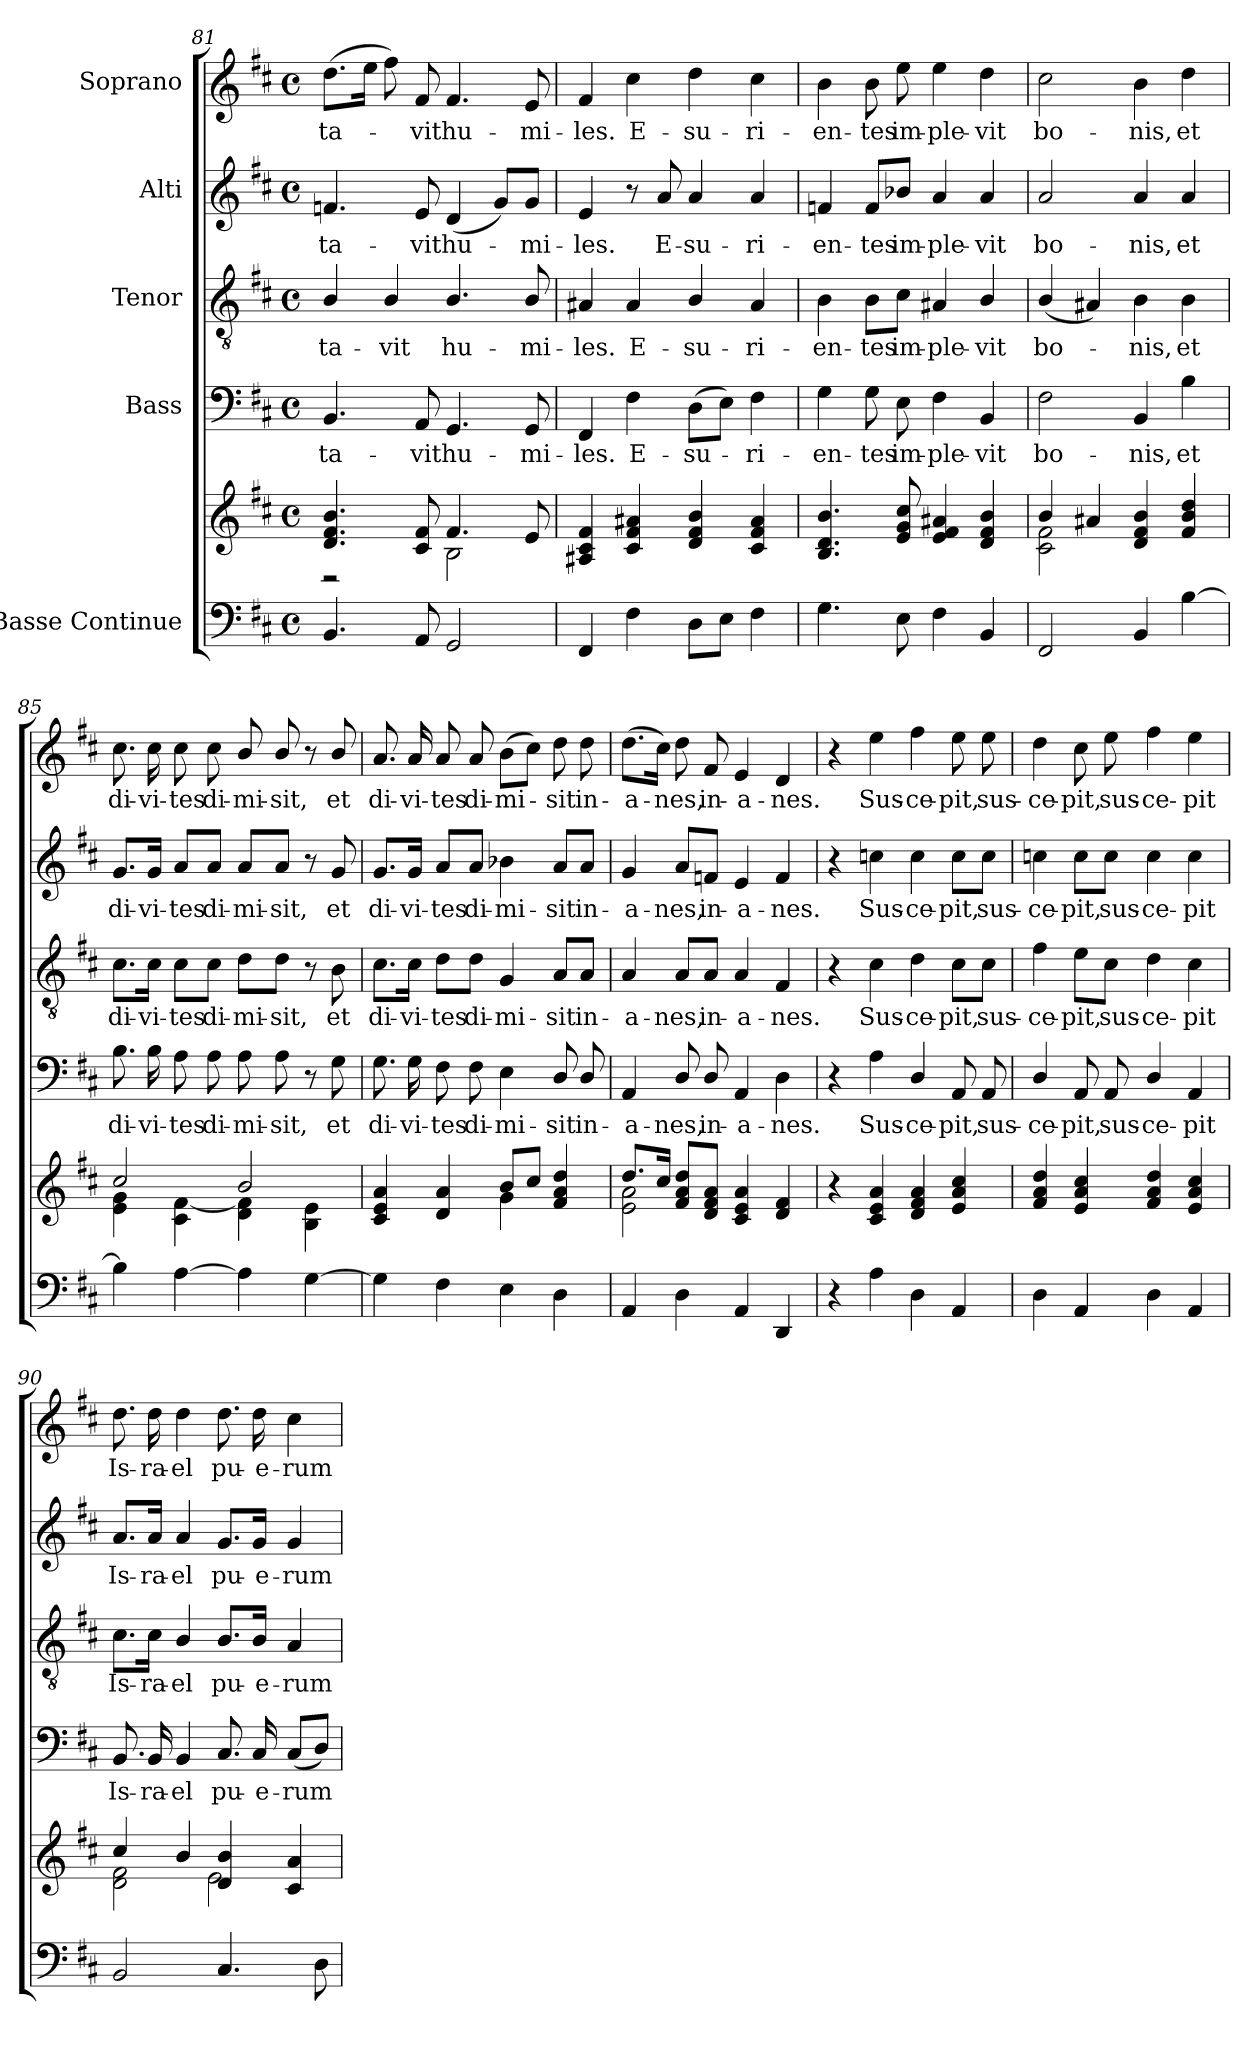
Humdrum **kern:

**kern	**kern	**kern	**text	**kern	**text	**kern	**text	**kern	**text
*part5	*part5	*part4	*part4	*part3	*part3	*part2	*part2	*part1	*part1
*staff6	*staff5	*staff4	*staff4	*staff3	*staff3	*staff2	*staff2	*staff1	*staff1
*I"Basse Continue	*	*I"Bass	*	*I"Tenor	*	*I"Alti	*	*I"Soprano	*
*clefF4	*clefG2	*clefF4	*	*clefGv2	*	*clefG2	*	*clefG2	*
*	*	*	*	*	*	*ITrd2c3	*	*	*
*k[f#c#]	*k[f#c#]	*k[f#c#]	*	*k[f#c#]	*	*k[f#c#g#d#a#]	*	*k[f#c#]	*
*M4/4	*M4/4	*M4/4	*	*M4/4	*	*M4/4	*	*M4/4	*
*met(c)	*met(c)	*met(c)	*	*met(c)	*	*met(c)	*	*met(c)	*
=81	=81	=81	=81	=81	=81	=81	=81	=81	=81
*	*^	*	*	*	*	*	*	*	*
4.BB/	4.d/ 4.f#/ 4.b/	2r	4.BB!/	ta-	4B!/	ta-	4.dn!i/	ta-	(8.dd!\L	-ta-
.	.	.	.	.	.	.	.	.	16ee!\Jk	.
.	.	.	.	.	4B!/	vit	.	.	8ff#!\)	.
8AA/	8c#/ 8f#/	.	8AA!/	vit	.	.	8c#!i/	vit	8f#!/	-vit
2GG/	4.f#/	2B\	4.GG!/	hu-	4.B!/	hu-	(4B!i/	hu-	4.f#!/	hu-
.	.	.	.	.	.	.	8e!i/L)	.	.	.
.	8e/	.	8GG!/	mi-	8B!/	mi-	8e!i/J	mi-	8e!/	mi-
*	*v	*v	*	*	*	*	*	*	*	*
!!LO:PB:g=z
=82	=82	=82	=82	=82	=82	=82	=82	=82	=82
4FF#/	4A#X/ 4c#/ 4f#/	4FF#!/	les.	4A#X!/	les.	4c#!i/	les.	4f#!/	les.
4F#\	4c#/ 4f#/ 4a#X/	4F#!\	E-	4A#!/	E-	8r	.	4cc#!\	E-
.	.	.	.	.	.	8f#!i/	E-	.	.
8D\L	4d/ 4f#/ 4b/	(8D!\L	su-	4B!/	su-	4f#!i/	su-	4dd!\	su-
8E\J	.	8E!\J)	.	.	.	.	.	.	.
4F#\	4c#/ 4f#/ 4a#/	4F#!\	ri-	4A#!/	ri-	4f#!i/	ri-	4cc#!\	ri-
=83	=83	=83	=83	=83	=83	=83	=83	=83	=83
4.G\	4.B/ 4.d/ 4.b/	4G!\	en-	4B!\	en-	4dn!i/	en-	4b!\	en-
.	.	8G!\	tes	8B!\L	tes	8d!i/L	tes	8b!\	tes
8E\	8e/ 8g/ 8cc#/	8E!\	im-	8c#!\J	im-	8gn!i/J	im-	8ee!\	im-
4F#\	4e/ 4f#/ 4a#X/	4F#!\	ple-	4A#X!/	ple-	4f#!i/	ple-	4ee!\	ple-
4BB/	4d/ 4f#/ 4b/	4BB!/	vit	4B!/	vit	4f#!i/	vit	4dd!\	vit
=84	=84	=84	=84	=84	=84	=84	=84	=84	=84
*	*^	*	*	*	*	*	*	*	*
2FF#/	4b/	2c#\ 2f#\	2F#!\	bo-	(>4B!/	bo-	2f#!i/	bo-	2cc#!\	bo-
.	4a#X/	.	.	.	4A#X!/)	.	.	.	.	.
4BB/	4d/ 4f#/ 4b/	2ryy	4BB!/	nis,	4B!\	-nis,	4f#!i/	nis,	4b!\	nis,
[4B\	4f#/ 4b/ 4dd/	.	4B!\	et	4B!\	et	4f#!i/	et	4dd!\	et
=85	=85	=85	=85	=85	=85	=85	=85	=85	=85	=85
4B\]	2cc#/	4e\ 4g\	8.B!\	di-	8.c#!\L	di-	8.e!i/L	di-	8.cc#!\	di-
.	.	.	16B!\	vi-	16c#!\Jk	vi-	16e!i/Jk	vi-	16cc#!\	vi-
[4A\	.	4c#\ [4f#\	8A!\	tes	8c#!\L	tes	8f#!i/L	tes	8cc#!\	tes
.	.	.	8A!\	di-	8c#!\J	di-	8f#!i/J	di-	8cc#!\	di-
4A\]	2b/	4d\ 4f#\]	8A!\	mi-	8d!\L	mi-	8f#!i/L	mi-	8b!/	mi-
.	.	.	8A!\	sit,	8d!\J	sit,	8f#!i/J	sit,	8b!/	sit,
[4G\	.	4B\ 4e\	8r	.	8r	.	8r	.	8r	.
.	.	.	8G!\	et	8B!\	et	8e!i/	et	8b!/	et
!!LO:LB:g=z
=86	=86	=86	=86	=86	=86	=86	=86	=86	=86	=86
4G\]	4c#/ 4e/ 4a/	2ryy	8.G!\	di-	8.c#!\L	di-	8.e!i/L	di-	8.a!/	di-
.	.	.	16G!\	vi-	16c#!\Jk	vi-	16e!i/Jk	vi-	16a!/	vi-
4F#\	4d/ 4a/	.	8F#!\	tes	8d!\L	tes	8f#!i/L	tes	8a!/	tes
.	.	.	8F#!\	di-	8d!\J	di-	8f#!i/J	di-	8a!/	di-
4E\	8b/L	4g\	4E!\	mi-	4G!/	mi-	4gn!i\	mi-	(8b!\L	mi-
.	8cc#/J	.	.	.	.	.	.	.	8cc#!\J)	.
4D\	4f#/ 4a/ 4dd/	4ryy	8D!/	sit	8A!/L	sit	8f#!i/L	sit	8dd!\	-sit
.	.	.	8D!/	in-	8A!/J	in-	8f#!i/J	in-	8dd!\	in-
=87	=87	=87	=87	=87	=87	=87	=87	=87	=87	=87
4AA/	8.dd/L	2e\ 2a\	4AA!/	a-	4A!/	a-	4e!i/	a-	(8.dd!\L	a-
.	16cc#/Jk	.	.	.	.	.	.	.	16cc#!\Jk)	.
4D\	8f#/ 8a/ 8dd/L	.	8D!/	nes,	8A!/L	nes,	8f#!i/L	nes,	8dd!\	-nes,
.	8d/ 8f#/ 8a/J	.	8D!/	in-	8A!/J	in-	8dn!i/J	in-	8f#!/	in-
4AA/	4c#/ 4e/ 4a/	2ryy	4AA!/	a-	4A!/	a-	4c#!i/	a-	4e!/	a-
4DD/	4d/ 4f#/	.	4D!\	nes.	4F#!/	nes.	4d!i/	nes.	4d!/	nes.
*	*v	*v	*	*	*	*	*	*	*	*
=88	=88	=88	=88	=88	=88	=88	=88	=88	=88
4r	4r	4r	.	4r	.	4r	.	4r	.
4A\	4c#/ 4e/ 4a/	4A!\	Sus-	4c#!\	Sus-	4an!i\	Sus-	4ee!\	Sus-
4D\	4d/ 4f#/ 4a/	4D!/	ce-	4d!\	ce-	4a!i\	ce-	4ff#!\	ce-
4AA/	4e/ 4a/ 4cc#/	8AA!/	pit,	8c#!\L	pit,	8a!i\L	pit,	8ee!\	pit,
.	.	8AA!/	sus-	8c#!\J	sus-	8a!i\J	sus-	8ee!\	sus-
=89	=89	=89	=89	=89	=89	=89	=89	=89	=89
4D\	4f#/ 4a/ 4dd/	4D!/	ce-	4f#!\	ce-	4an!i\	ce-	4dd!\	ce-
4AA/	4e/ 4a/ 4cc#/	8AA!/	pit,	8e!\L	pit,	8a!i\L	pit,	8cc#!\	pit,
.	.	8AA!/	sus-	8c#!\J	sus-	8a!i\J	sus-	8ee!\	sus-
4D\	4f#/ 4a/ 4dd/	4D!/	ce-	4d!\	ce-	4a!i\	ce-	4ff#!\	ce-
4AA/	4e/ 4a/ 4cc#/	4AA!/	pit	4c#!\	pit	4a!i\	pit	4ee!\	pit
!!LO:PB:g=z
=90	=90	=90	=90	=90	=90	=90	=90	=90	=90
*	*^	*	*	*	*	*	*	*	*
2BB/	4cc#/	2d\ 2f#\	8.BB!/	Is-	8.c#!\L	Is-	8.f#!i/L	Is-	8.dd!\	Is-
.	.	.	16BB!/	ra-	16c#!\Jk	ra-	16f#!i/Jk	ra-	16dd!\	ra-
.	4b/	.	4BB!/	el	4B!/	el	4f#!i/	el	4dd!\	el
4.C#/	4d/ 4b/	2e\	8.C#!/	pu-	8.B!/L	pu-	8.e!i/L	pu-	8.dd!\	pu-
.	.	.	16C#!/	e-	16B!/Jk	e-	16e!i/Jk	e-	16dd!\	e-
.	4c#/ 4a/	.	(8C#!/L	rum	4A!/	rum	4e!i/	rum	4cc#!\	rum
8D\	.	.	8D!/J)	.	.	.	.	.	.	.
*	*v	*v	*	*	*	*	*	*	*	*
=	=	=	=	=	=	=	=	=	=
*-	*-	*-	*-	*-	*-	*-	*-	*-	*-
